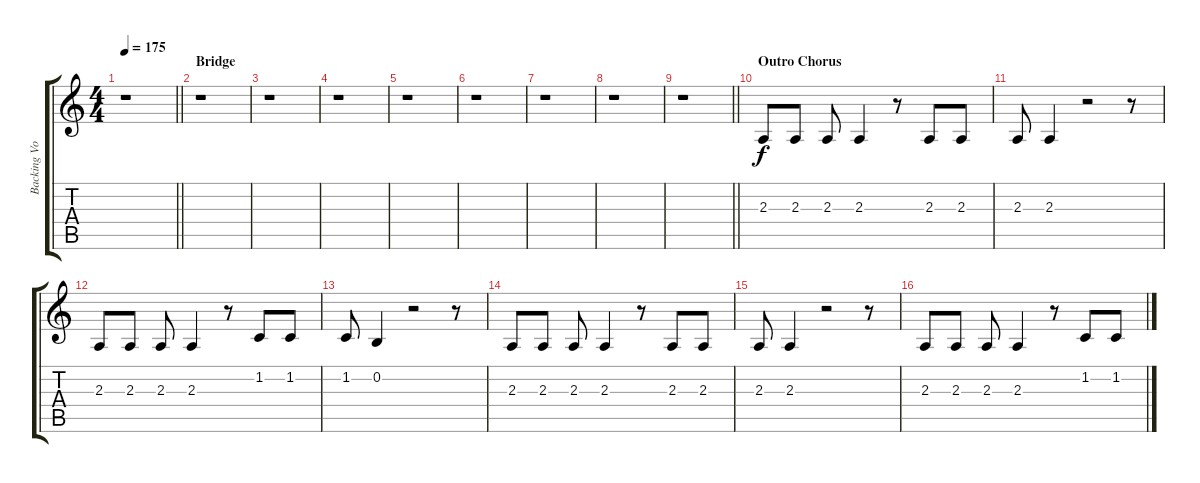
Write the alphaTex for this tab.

\track ("Backing Vocals" "Backing Vo") {instrument lead2sawtooth}
\staff {score tabs}
\tuning (E4 B3 G3 D3 A2 E2) {hide}
\ts (4 4)
\tempo 175
\clef g2
\barLineRight lightlight
\ks c
r.1{dy f} |
\section ("" "Bridge")
r.1 |
r.1 |
r.1 |
r.1 |
r.1 |
r.1 |
r.1 |
\barLineRight lightlight
r.1 |
\section ("" "Outro Chorus")
2.3.8 2.3.8 2.3.8 2.3.4 r.8 2.3.8 2.3.8 |
2.3.8 2.3.4 r.2 r.8 |
2.3.8 2.3.8 2.3.8 2.3.4 r.8 1.2.8 1.2.8 |
1.2.8 0.2.4 r.2 r.8 |
2.3.8 2.3.8 2.3.8 2.3.4 r.8 2.3.8 2.3.8 |
2.3.8 2.3.4 r.2 r.8 |
2.3.8 2.3.8 2.3.8 2.3.4 r.8 1.2.8 1.2.8
